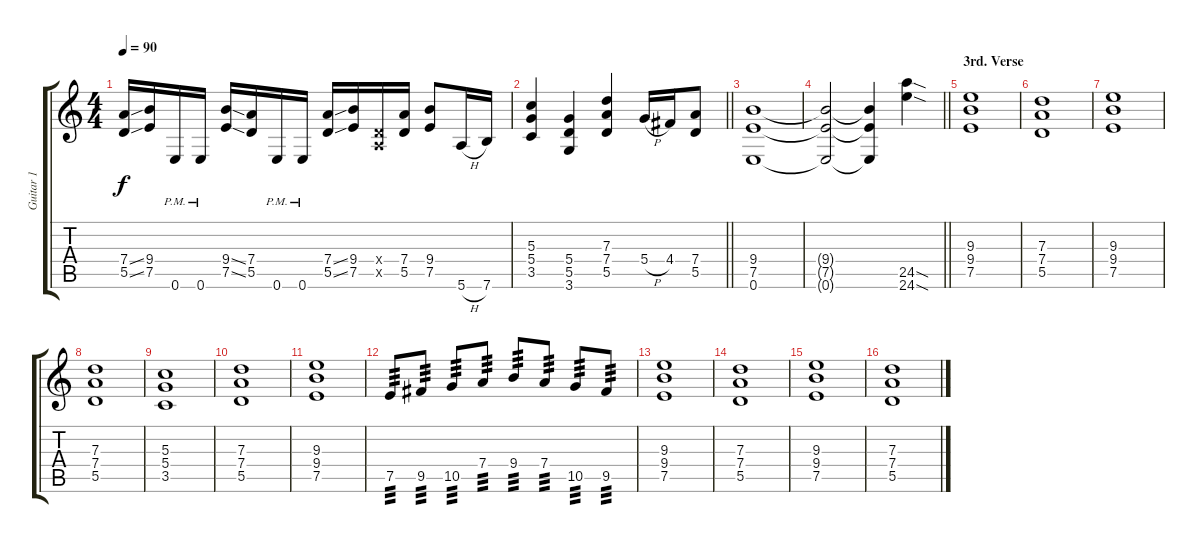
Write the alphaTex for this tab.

\track ("Guitar 1" "Guitar 1") {instrument distortionguitar}
\staff {score tabs}
\tuning (E4 B3 G3 D3 A2 E2) {hide}
\ts (4 4)
\tempo 90
\clef g2
\ks c
(7.4{ss} 5.5{ss}).16{dy f} (9.4 7.5).16 0.6{pm}.16 0.6{pm}.16 (9.4{ss} 7.5{ss}).16 (7.4 5.5).16 0.6{pm}.16 0.6{pm}.16 (7.4{ss} 5.5{ss}).16 (9.4 7.5).16 (0.4{x} 0.5{x}).16 (7.4 5.5).16 (9.4 7.5).8 5.6{h}.16 7.6.16 |
\barLineRight lightlight
(5.3 5.4 3.5).4 (5.4 5.5 3.6).4 (7.3 7.4 5.5).4 5.4{h}.16 4.4.16 (7.4 5.5).8 |
(9.4 7.5 0.6).1 |
\barLineRight lightlight
(9.4{t} 7.5{t} 0.6{t}).2 (9.4{t} 7.5{t} 0.6{t}).4 (24.5{sod} 24.6{sod}).4 |
\section ("" "3rd. Verse")
(9.3 9.4 7.5).1 |
(7.3 7.4 5.5).1 |
(9.3 9.4 7.5).1 |
(7.3 7.4 5.5).1 |
(5.3 5.4 3.5).1 |
(7.3 7.4 5.5).1 |
(9.3 9.4 7.5).1 |
7.5.8{tp 3} 9.5.8{tp 3} 10.5.8{tp 3} 7.4.8{tp 3} 9.4.8{tp 3} 7.4.8{tp 3} 10.5.8{tp 3} 9.5.8{tp 3} |
(9.3 9.4 7.5).1 |
(7.3 7.4 5.5).1 |
(9.3 9.4 7.5).1 |
(7.3 7.4 5.5).1
